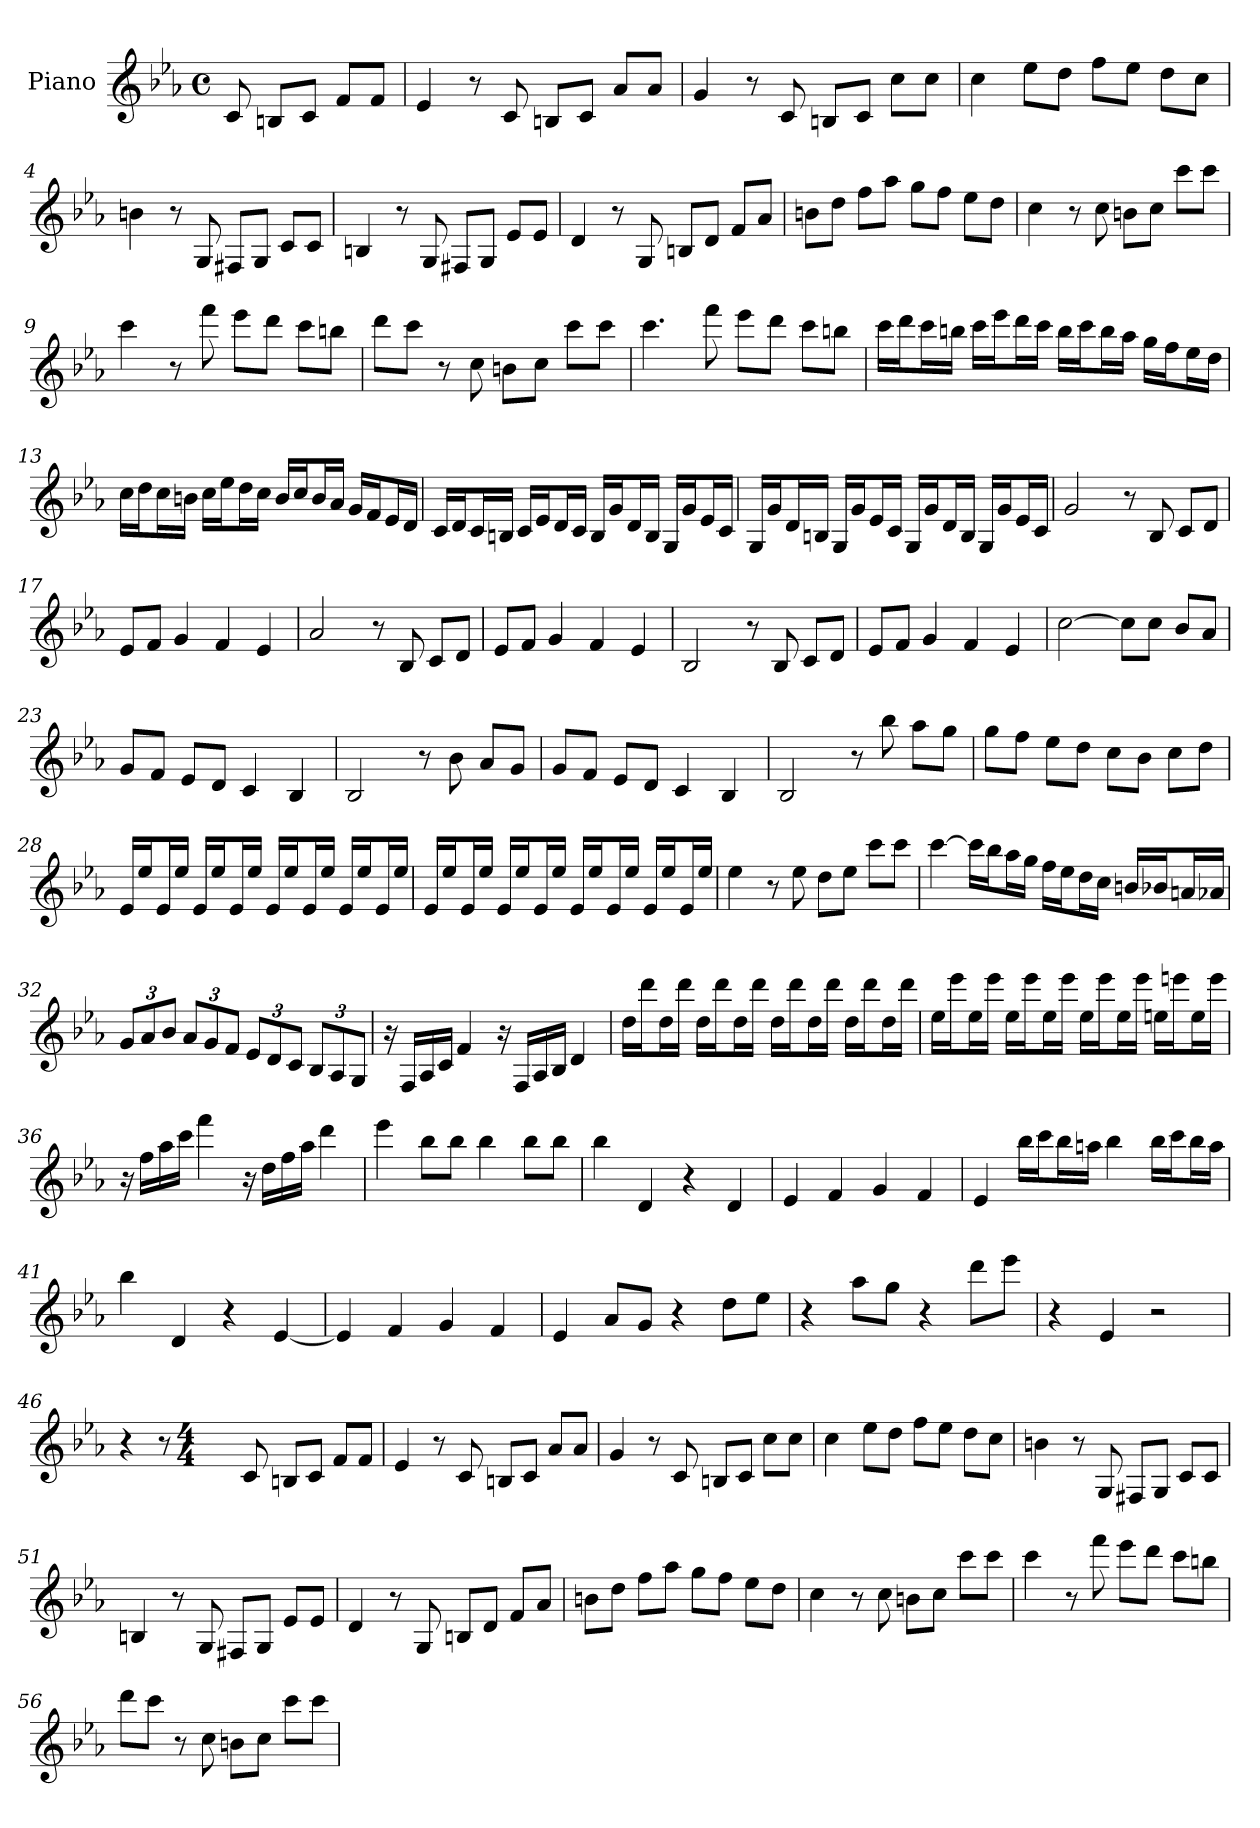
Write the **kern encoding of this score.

**kern
*part1
*staff1
*I"Piano
*I'Pno
*clefG2
*k[b-e-a-]
*c:
*M4/4
*met(c)
*MM180
=
8c
8Bn/L
8c/J
8f/L
8f/J
=1
4e-
8r
8c
8Bn/L
8c/J
8a-/L
8a-/J
=2
4g
8r
8c
8Bn/L
8c/J
8cc\L
8cc\J
=3
4cc
8ee-\L
8dd\J
8ff\L
8ee-\J
8dd\L
8cc\J
=4
4bn
8r
8G
8F#X/L
8G/J
8c/L
8c/J
=5
4Bn
8r
8G
8F#X/L
8G/J
8e-/L
8e-/J
=6
4d
8r
8G
8Bn/L
8d/J
8f/L
8a-/J
=7
8bn\L
8dd\J
8ff\L
8aa-\J
8gg\L
8ff\J
8ee-\L
8dd\J
=8
4cc
8r
8cc
8bn\L
8cc\J
8ccc\L
8ccc\J
=9
4ccc
8r
8fff
8eee-\L
8ddd\J
8ccc\L
8bbn\J
=10
8ddd\L
8ccc\J
8r
8cc
8bn\L
8cc\J
8ccc\L
8ccc\J
=11
4.ccc
8fff
8eee-\L
8ddd\J
8ccc\L
8bbn\J
=12
16ccc\LL
16ddd\J
16ccc\L
16bbn\JJ
16ccc\LL
16eee-\J
16ddd\L
16ccc\JJ
16bb\LL
16ccc\J
16bb\L
16aa-\JJ
16gg\LL
16ff\J
16ee-\L
16dd\JJ
=13
16cc\LL
16dd\J
16cc\L
16bn\JJ
16cc\LL
16ee-\J
16dd\L
16cc\JJ
16b/LL
16cc/J
16b/L
16a-/JJ
16g/LL
16f/J
16e-/L
16d/JJ
=14
16c/LL
16d/J
16c/L
16Bn/JJ
16c/LL
16e-/J
16d/L
16c/JJ
16B/LL
16g/J
16d/L
16B/JJ
16G/LL
16g/J
16e-/L
16c/JJ
=15
16G/LL
16g/J
16d/L
16Bn/JJ
16G/LL
16g/J
16e-/L
16c/JJ
16G/LL
16g/J
16d/L
16B/JJ
16G/LL
16g/J
16e-/L
16c/JJ
=16
2g
8r
8B-
8c/L
8d/J
=17
8e-/L
8f/J
4g
4f
4e-
=18
2a-
8r
8B-
8c/L
8d/J
=19
8e-/L
8f/J
4g
4f
4e-
=20
2B-
8r
8B-
8c/L
8d/J
=21
8e-/L
8f/J
4g
4f
4e-
=22
[2cc
8cc\L]
8cc\J
8b-/L
8a-/J
=23
8g/L
8f/J
8e-/L
8d/J
4c
4B-
=24
2B-
8r
8b-
8a-/L
8g/J
=25
8g/L
8f/J
8e-/L
8d/J
4c
4B-
=26
2B-
8r
8bb-
8aa-\L
8gg\J
=27
8gg\L
8ff\J
8ee-\L
8dd\J
8cc\L
8b-\J
8cc\L
8dd\J
=28
16e-/LL
16ee-/J
16e-/L
16ee-/JJ
16e-/LL
16ee-/J
16e-/L
16ee-/JJ
16e-/LL
16ee-/J
16e-/L
16ee-/JJ
16e-/LL
16ee-/J
16e-/L
16ee-/JJ
=29
16e-/LL
16ee-/J
16e-/L
16ee-/JJ
16e-/LL
16ee-/J
16e-/L
16ee-/JJ
16e-/LL
16ee-/J
16e-/L
16ee-/JJ
16e-/LL
16ee-/J
16e-/L
16ee-/JJ
=30
4ee-
8r
8ee-
8dd\L
8ee-\J
8ccc\L
8ccc\J
=31
[4ccc
16ccc\LL]
16bb-\J
16aa-\L
16gg\JJ
16ff\LL
16ee-\J
16dd\L
16cc\JJ
16bn/LL
16b-X/J
16an/L
16a-X/JJ
=32
12g/L
12a-/
12b-/J
12a-/L
12g/
12f/J
12e-/L
12d/
12c/J
12B-/L
12A-/
12G/J
=33
16r
16F/LL
16A-/
16c/JJ
4f
16r
16F/LL
16A-/
16B-/JJ
4d
=34
16dd\LL
16ddd\J
16dd\L
16ddd\JJ
16dd\LL
16ddd\J
16dd\L
16ddd\JJ
16dd\LL
16ddd\J
16dd\L
16ddd\JJ
16dd\LL
16ddd\J
16dd\L
16ddd\JJ
=35
16ee-\LL
16eee-\J
16ee-\L
16eee-\JJ
16ee-\LL
16eee-\J
16ee-\L
16eee-\JJ
16ee-\LL
16eee-\J
16ee-\L
16eee-\JJ
16een\LL
16eeen\J
16ee\L
16eee\JJ
=36
16r
16ff\LL
16aa-\
16ccc\JJ
4fff
16r
16dd\LL
16ff\
16aa-\JJ
4ddd
=37
4eee-
8bb-\L
8bb-\J
4bb-
8bb-\L
8bb-\J
=38
4bb-
4d
4r
4d
=39
4e-
4f
4g
4f
=40
4e-
16bb-\LL
16ccc\J
16bb-\L
16aan\JJ
4bb-
16bb-\LL
16ccc\J
16bb-\L
16aa\JJ
=41
4bb-
4d
4r
[4e-
=42
4e-]
4f
4g
4f
=43
4e-
8a-/L
8g/J
4r
8dd\L
8ee-\J
=44
4r
8aa-\L
8gg\J
4r
8ddd\L
8eee-\J
=45
4r
4e-
2r
=46
4r
8r
*M4/4
8c
8Bn/L
8c/J
8f/L
8f/J
=47
4e-
8r
8c
8Bn/L
8c/J
8a-/L
8a-/J
=48
4g
8r
8c
8Bn/L
8c/J
8cc\L
8cc\J
=49
4cc
8ee-\L
8dd\J
8ff\L
8ee-\J
8dd\L
8cc\J
=50
4bn
8r
8G
8F#X/L
8G/J
8c/L
8c/J
=51
4Bn
8r
8G
8F#X/L
8G/J
8e-/L
8e-/J
=52
4d
8r
8G
8Bn/L
8d/J
8f/L
8a-/J
=53
8bn\L
8dd\J
8ff\L
8aa-\J
8gg\L
8ff\J
8ee-\L
8dd\J
=54
4cc
8r
8cc
8bn\L
8cc\J
8ccc\L
8ccc\J
=55
4ccc
8r
8fff
8eee-\L
8ddd\J
8ccc\L
8bbn\J
=56
8ddd\L
8ccc\J
8r
8cc
8bn\L
8cc\J
8ccc\L
8ccc\J
=
*-
